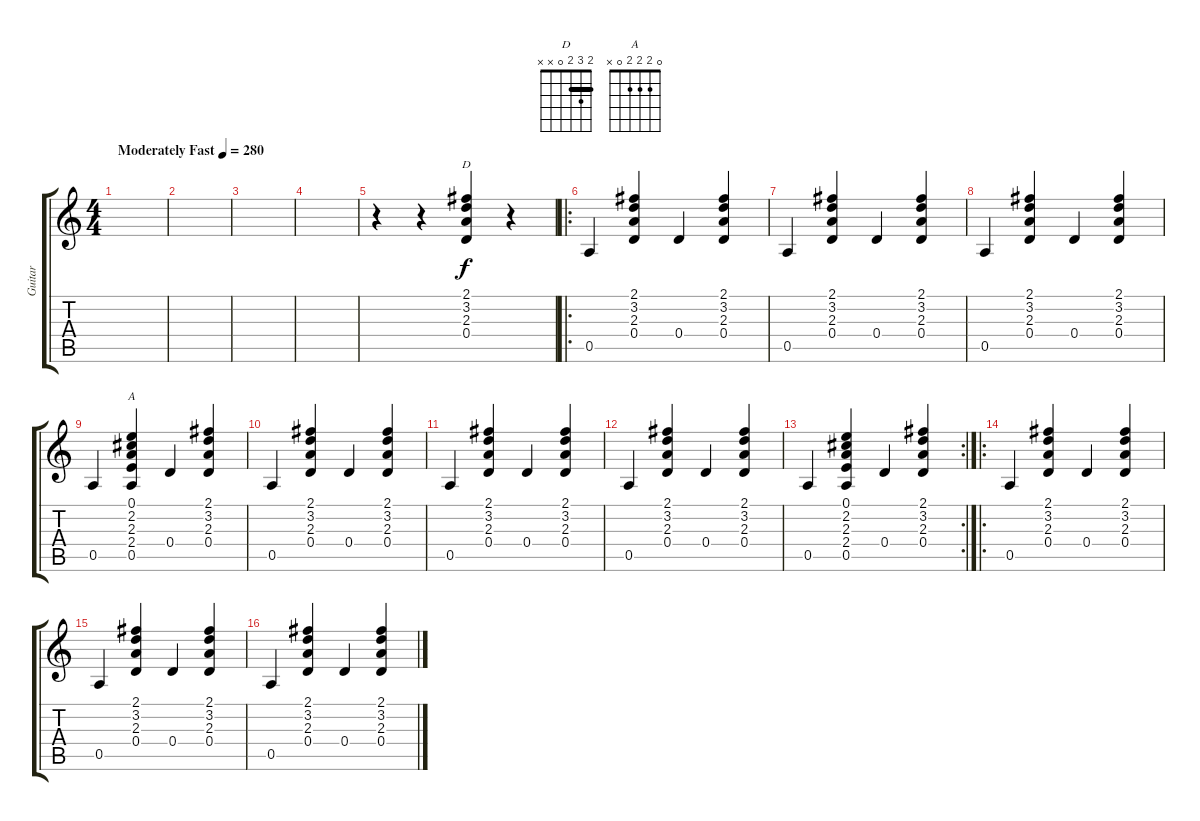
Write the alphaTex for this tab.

\track ("Guitar" "Guitar") {instrument acousticguitarsteel}
\staff {score tabs}
\tuning (E4 B3 G3 D3 A2 E2) {hide}
\chord ("D" 2 3 2 0 x x) {barre 2}
\chord ("A" 0 2 2 2 0 x)
\ts (4 4)
\tempo (280 "Moderately Fast")
\clef g2
\ks c
|
|
|
|
r.4 r.4 (2.1 3.2 2.3 0.4).4{ch "D"} r.4 |
\ro
0.5.4 (2.1 3.2 2.3 0.4).4 0.4.4 (2.1 3.2 2.3 0.4).4 |
0.5.4 (2.1 3.2 2.3 0.4).4 0.4.4 (2.1 3.2 2.3 0.4).4 |
0.5.4 (2.1 3.2 2.3 0.4).4 0.4.4 (2.1 3.2 2.3 0.4).4 |
0.5.4 (0.1 2.2 2.3 2.4 0.5).4{ch "A"} 0.4.4 (2.1 3.2 2.3 0.4).4 |
0.5.4 (2.1 3.2 2.3 0.4).4 0.4.4 (2.1 3.2 2.3 0.4).4 |
0.5.4 (2.1 3.2 2.3 0.4).4 0.4.4 (2.1 3.2 2.3 0.4).4 |
0.5.4 (2.1 3.2 2.3 0.4).4 0.4.4 (2.1 3.2 2.3 0.4).4 |
\rc 2
0.5.4 (0.1 2.2 2.3 2.4 0.5).4 0.4.4 (2.1 3.2 2.3 0.4).4 |
\ro
0.5.4 (2.1 3.2 2.3 0.4).4 0.4.4 (2.1 3.2 2.3 0.4).4 |
0.5.4 (2.1 3.2 2.3 0.4).4 0.4.4 (2.1 3.2 2.3 0.4).4 |
0.5.4 (2.1 3.2 2.3 0.4).4 0.4.4 (2.1 3.2 2.3 0.4).4
